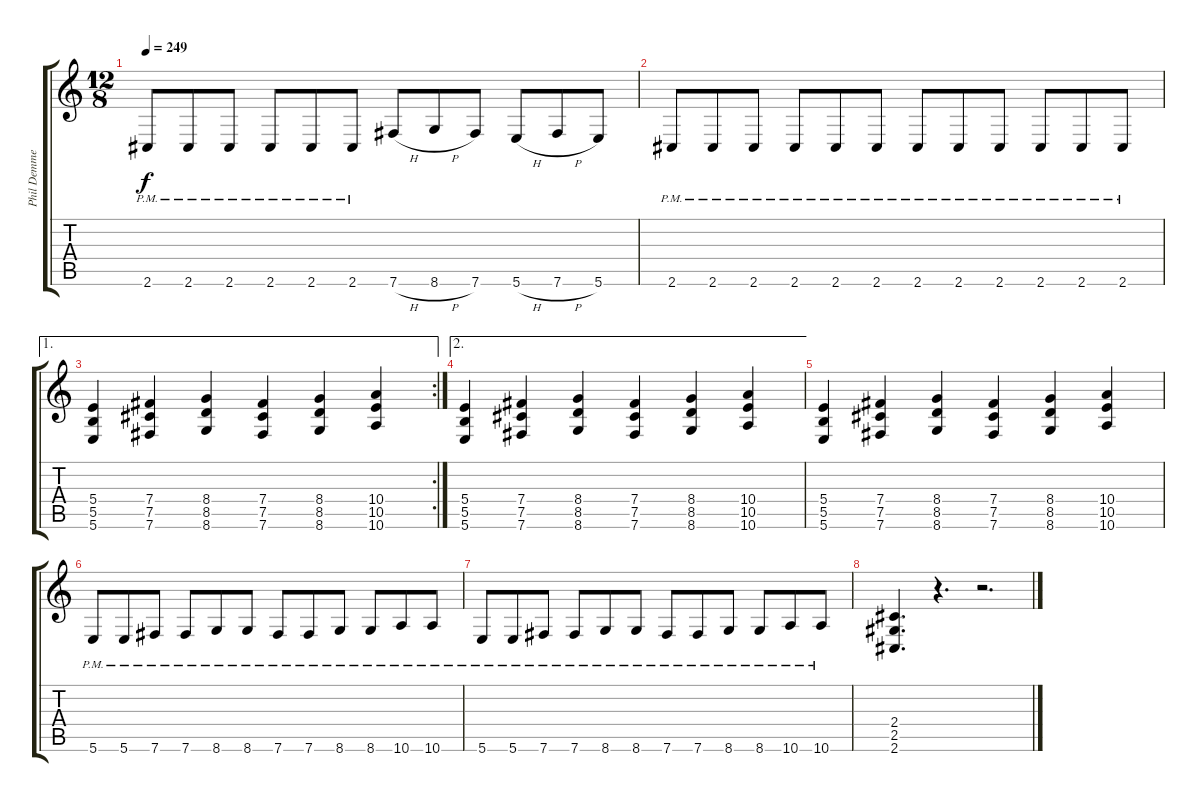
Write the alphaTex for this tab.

\track ("Phil Demmel" "Phil Demme") {instrument distortionguitar}
\staff {score tabs}
\tuning (Db4 Ab3 E3 B2 Gb2 B1) {hide}
\ts (12 8)
\tempo 249
\clef g2
\ks c
2.6{pm}.8{dy f} 2.6{pm}.8 2.6{pm}.8 2.6{pm}.8 2.6{pm}.8 2.6{pm}.8 7.6{h}.8 8.6{h}.8 7.6.8 5.6{h}.8 7.6{h}.8 5.6.8 |
2.6{pm}.8 2.6{pm}.8 2.6{pm}.8 2.6{pm}.8 2.6{pm}.8 2.6{pm}.8 2.6{pm}.8 2.6{pm}.8 2.6{pm}.8 2.6{pm}.8 2.6{pm}.8 2.6{pm}.8 |
\ae 1
\rc 2
(5.4 5.5 5.6).4 (7.4 7.5 7.6).4 (8.4 8.5 8.6).4 (7.4 7.5 7.6).4 (8.4 8.5 8.6).4 (10.4 10.5 10.6).4 |
\ae 2
(5.4 5.5 5.6).4 (7.4 7.5 7.6).4 (8.4 8.5 8.6).4 (7.4 7.5 7.6).4 (8.4 8.5 8.6).4 (10.4 10.5 10.6).4 |
(5.4 5.5 5.6).4 (7.4 7.5 7.6).4 (8.4 8.5 8.6).4 (7.4 7.5 7.6).4 (8.4 8.5 8.6).4 (10.4 10.5 10.6).4 |
5.6{pm}.8 5.6{pm}.8 7.6{pm}.8 7.6{pm}.8 8.6{pm}.8 8.6{pm}.8 7.6{pm}.8 7.6{pm}.8 8.6{pm}.8 8.6{pm}.8 10.6{pm}.8 10.6{pm}.8 |
5.6{pm}.8 5.6{pm}.8 7.6{pm}.8 7.6{pm}.8 8.6{pm}.8 8.6{pm}.8 7.6{pm}.8 7.6{pm}.8 8.6{pm}.8 8.6{pm}.8 10.6{pm}.8 10.6{pm}.8 |
(2.4 2.5 2.6).4{d} r.4{d} r.2{d}
